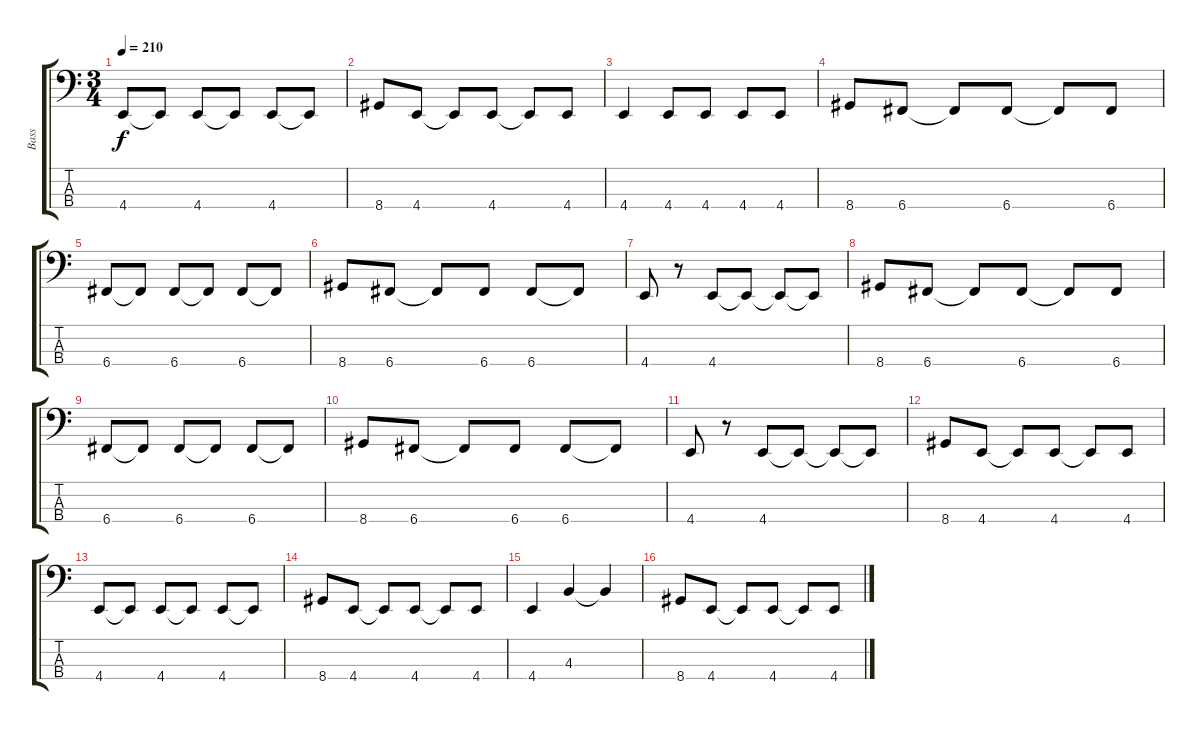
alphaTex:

\track ("Bass" "Bass") {instrument electricbassfinger}
\staff {score tabs}
\tuning (F2 C2 G1 C1) {hide}
\ts (3 4)
\tempo 210
\clef f4
\ks c
4.4.8{dy f} 4.4{t}.8 4.4.8 4.4{t}.8 4.4.8 4.4{t}.8 |
8.4.8 4.4.8 4.4{t}.8 4.4.8 4.4{t}.8 4.4.8 |
4.4.4 4.4.8 4.4.8 4.4.8 4.4.8 |
8.4.8 6.4.8 6.4{t}.8 6.4.8 6.4{t}.8 6.4.8 |
6.4.8 6.4{t}.8 6.4.8 6.4{t}.8 6.4.8 6.4{t}.8 |
8.4.8 6.4.8 6.4{t}.8 6.4.8 6.4.8 6.4{t}.8 |
4.4.8 r.8 4.4.8 4.4{t}.8 4.4{t}.8 4.4{t}.8 |
8.4.8 6.4.8 6.4{t}.8 6.4.8 6.4{t}.8 6.4.8 |
6.4.8 6.4{t}.8 6.4.8 6.4{t}.8 6.4.8 6.4{t}.8 |
8.4.8 6.4.8 6.4{t}.8 6.4.8 6.4.8 6.4{t}.8 |
4.4.8 r.8 4.4.8 4.4{t}.8 4.4{t}.8 4.4{t}.8 |
8.4.8 4.4.8 4.4{t}.8 4.4.8 4.4{t}.8 4.4.8 |
4.4.8 4.4{t}.8 4.4.8 4.4{t}.8 4.4.8 4.4{t}.8 |
8.4.8 4.4.8 4.4{t}.8 4.4.8 4.4{t}.8 4.4.8 |
4.4.4 4.3.4 4.3{t}.4 |
8.4.8 4.4.8 4.4{t}.8 4.4.8 4.4{t}.8 4.4.8
